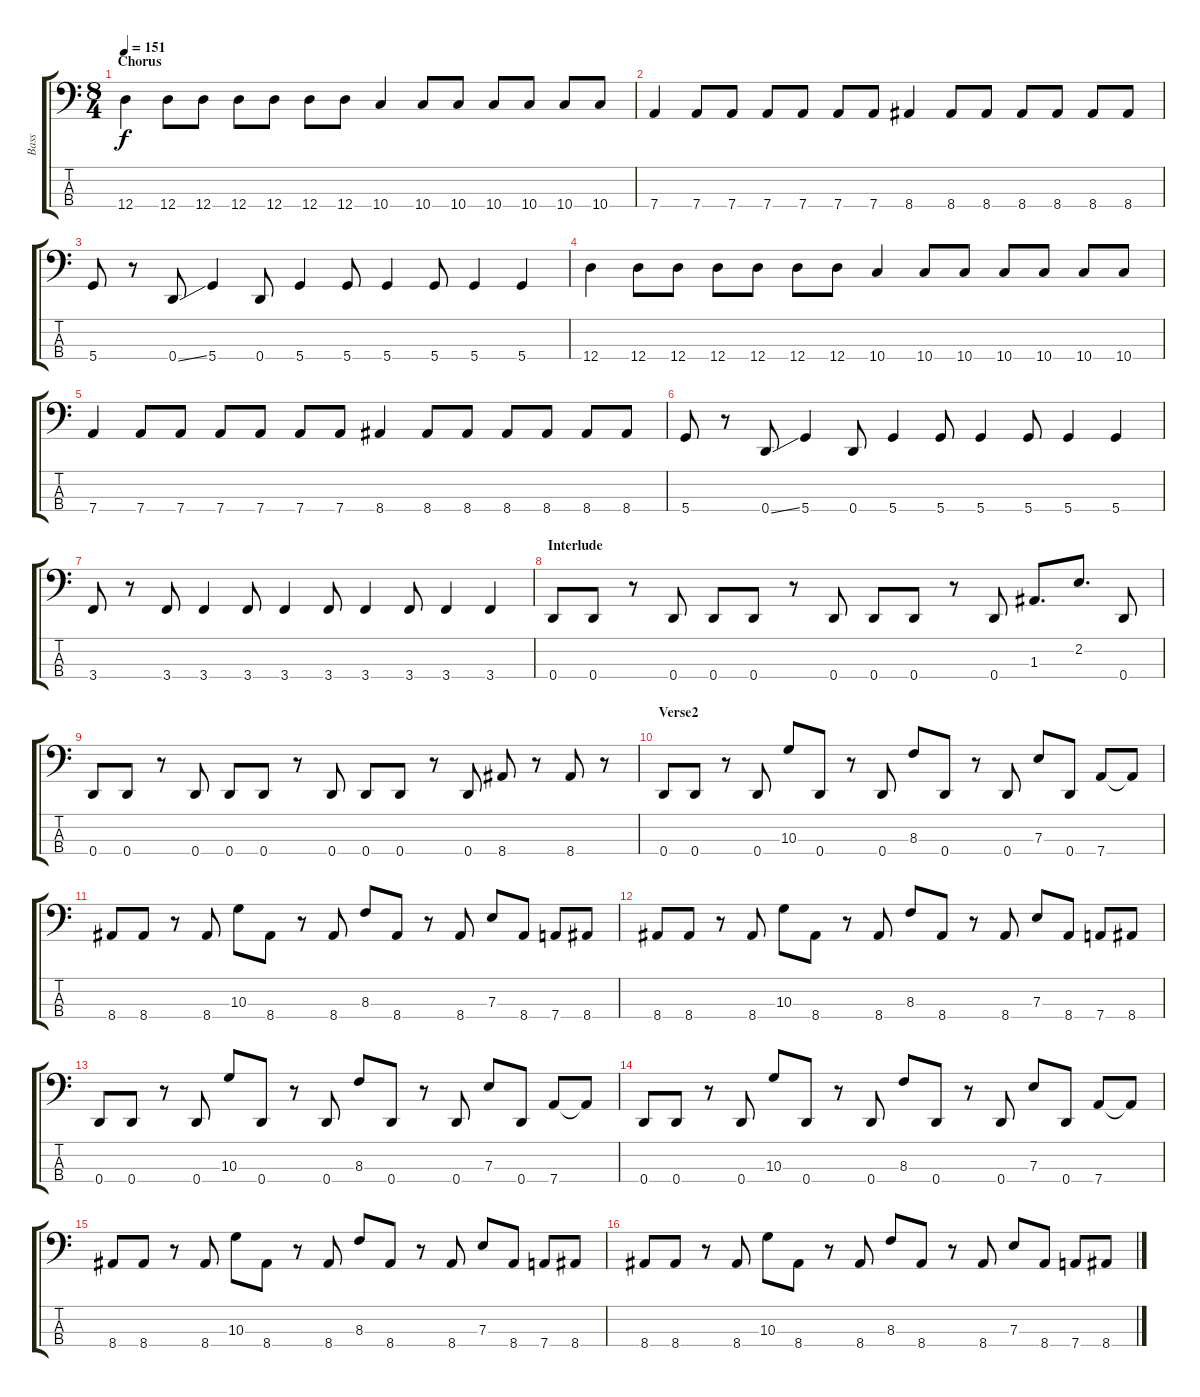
\track ("Bass" "Bass") {instrument slapbass2}
\staff {score tabs}
\tuning (G2 D2 A1 D1) {hide}
\ts (8 4)
\section ("" "Chorus")
\tempo 151
\clef f4
\ks c
12.4.4{dy f} 12.4.8 12.4.8 12.4.8 12.4.8 12.4.8 12.4.8 10.4.4 10.4.8 10.4.8 10.4.8 10.4.8 10.4.8 10.4.8 |
7.4.4 7.4.8 7.4.8 7.4.8 7.4.8 7.4.8 7.4.8 8.4.4 8.4.8 8.4.8 8.4.8 8.4.8 8.4.8 8.4.8 |
5.4.8 r.8 0.4{ss}.8 5.4.4 0.4.8 5.4.4 5.4.8 5.4.4 5.4.8 5.4.4 5.4.4 |
12.4.4 12.4.8 12.4.8 12.4.8 12.4.8 12.4.8 12.4.8 10.4.4 10.4.8 10.4.8 10.4.8 10.4.8 10.4.8 10.4.8 |
7.4.4 7.4.8 7.4.8 7.4.8 7.4.8 7.4.8 7.4.8 8.4.4 8.4.8 8.4.8 8.4.8 8.4.8 8.4.8 8.4.8 |
5.4.8 r.8 0.4{ss}.8 5.4.4 0.4.8 5.4.4 5.4.8 5.4.4 5.4.8 5.4.4 5.4.4 |
3.4.8 r.8 3.4.8 3.4.4 3.4.8 3.4.4 3.4.8 3.4.4 3.4.8 3.4.4 3.4.4 |
\section ("" "Interlude")
0.4.8 0.4.8 r.8 0.4.8 0.4.8 0.4.8 r.8 0.4.8 0.4.8 0.4.8 r.8 0.4.8 1.3.8{d} 2.2.8{d} 0.4.8 |
0.4.8 0.4.8 r.8 0.4.8 0.4.8 0.4.8 r.8 0.4.8 0.4.8 0.4.8 r.8 0.4.8 8.4.8 r.8 8.4.8 r.8 |
\section ("" "Verse2")
0.4.8 0.4.8 r.8 0.4.8 10.3.8 0.4.8 r.8 0.4.8 8.3.8 0.4.8 r.8 0.4.8 7.3.8 0.4.8 7.4.8 7.4{t}.8 |
8.4.8 8.4.8 r.8 8.4.8 10.3.8 8.4.8 r.8 8.4.8 8.3.8 8.4.8 r.8 8.4.8 7.3.8 8.4.8 7.4.8 8.4.8 |
8.4.8 8.4.8 r.8 8.4.8 10.3.8 8.4.8 r.8 8.4.8 8.3.8 8.4.8 r.8 8.4.8 7.3.8 8.4.8 7.4.8 8.4.8 |
0.4.8 0.4.8 r.8 0.4.8 10.3.8 0.4.8 r.8 0.4.8 8.3.8 0.4.8 r.8 0.4.8 7.3.8 0.4.8 7.4.8 7.4{t}.8 |
0.4.8 0.4.8 r.8 0.4.8 10.3.8 0.4.8 r.8 0.4.8 8.3.8 0.4.8 r.8 0.4.8 7.3.8 0.4.8 7.4.8 7.4{t}.8 |
8.4.8 8.4.8 r.8 8.4.8 10.3.8 8.4.8 r.8 8.4.8 8.3.8 8.4.8 r.8 8.4.8 7.3.8 8.4.8 7.4.8 8.4.8 |
8.4.8 8.4.8 r.8 8.4.8 10.3.8 8.4.8 r.8 8.4.8 8.3.8 8.4.8 r.8 8.4.8 7.3.8 8.4.8 7.4.8 8.4.8
